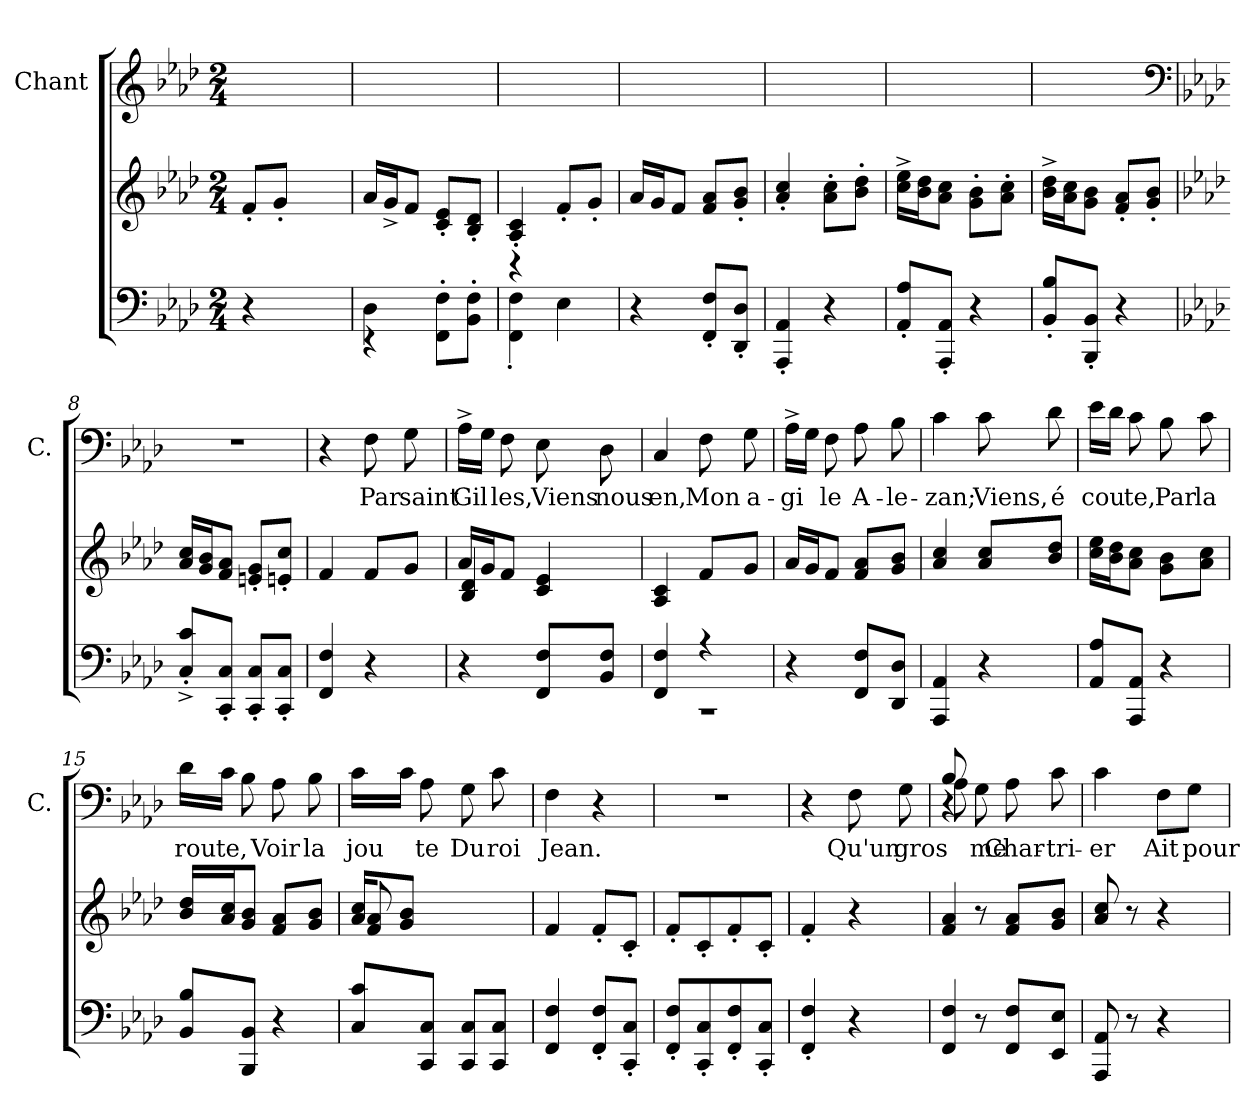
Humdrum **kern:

**kern	**kern	**kern	**text
*part3	*part2	*part1	*part1
*staff3	*staff2	*staff1	*staff1
*	*	*I"Chant	*
*	*	*I'C.	*
*clefF4	*clefG2	*clefG2	*
*k[b-e-a-d-]	*k[b-e-a-d-]	*k[b-e-a-d-]	*
*M2/4	*M2/4	*M2/4	*
=1	=1	=1	=1
4r	8f'<i/L	2ryy	.
.	8g'<i/J	.	.
4ryy	4ryy	.	.
=2	=2	=2	=2
*^	*	*	*
4D-j\	4r	16a-i/LL	2ryy	.
.	.	16g^<i/J	.	.
.	.	8fi/J	.	.
8FFj'>\ 8Fj'>\L	4ryy	8e-i'</ 8ci'</L	.	.
8BB-j'>\ 8Fj'>\J	.	8d-i'</ 8B-i'</J	.	.
=3	=3	=3	=3	=3
4r	4FFj'>\ 4Fj'>\	4ci'</ 4A-i'</	2ryy	.
4ryy	4E-j\	8f'<i/L	.	.
.	.	8g'<'<i/J	.	.
*v	*v	*	*	*
=4	=4	=4	=4
4r	16a-i/LL	2ryy	.
.	16gi/J	.	.
.	8fi/J	.	.
8Fj'>'</ 8FFj'>'</L	8a-i/ 8fi/L	.	.
8D-j'</ 8DD-j'</J	8b-i'</ 8gi'</J	.	.
=5	=5	=5	=5
4AA-j'</ 4AAA-j'</	4cci'</ 4a-i'</	2ryy	.
4r	8a-i'>\ 8cci'>\L	.	.
.	8b-i'>\ 8dd-i'>\J	.	.
=6	=6	=6	=6
8A-j'</ 8AA-j'</L	16cci^>\ 16ee-i^>\LL	2ryy	.
.	16b-i\ 16dd-i\J	.	.
8AA-j'<'</ 8AAA-j'<'</J	8a-i\ 8cci\J	.	.
4r	8gi'>\ 8b-i'>\L	.	.
.	8a-i'>\ 8cci'>\J	.	.
=7	=7	=7	=7
8B-j'</ 8BB-j'</L	16b-i^>\ 16dd-i^>\LL	2ryy	.
.	16a-i\ 16cci\J	.	.
8BB-j'</ 8BBB-j'</J	8b-i\ 8gi\J	.	.
4r	8a-i'</ 8fi'</L	.	.
.	8b-i'</ 8gi'</J	.	.
*	*	*clefF4	*
!!LO:LB:g=z
=8	=8	=8	=8
*k[b-e-a-d-]	*k[b-e-a-d-]	*k[b-e-a-d-]	*
8cj^>'</ 8Cj^>'</L	16cci/ 16a-i/LL	2r	.
.	16b-i/ 16gi/J	.	.
8Cj'</ 8CCj'</J	8a-i/ 8fi/J	.	.
8Cj'</ 8CCj'</L	8eni'</ 8gi'</L	.	.
8Cj'</ 8CCj'</J	8cci'</ 8eni'</J	.	.
=9	=9	=9	=9
4Fj/ 4FFj/	4fi/	4r	.
4r	8fi/L	8Fi\	Par
.	8gi/J	8Gi\	saint
=10	=10	=10	=10
*	*^	*	*
4r	16a-i/LL	4B-Z/ 4d-Z/	16A-^>i\LL	Gil
.	16gi/J	.	16Gi\JJ	--
.	8fi/J	.	8Fi\	les,
8Fj/ 8FFj/L	4e-i/ 4ci/	4ryy	8E-i\	Viens
8Fj/ 8BB-j/J	.	.	8D-i\	nous
*	*v	*v	*	*
=11	=11	=11	=11
*^	*	*	*
4Fj/ 4FFj/	2r	4ci/ 4A-i/	4Ci/	en,
4r	.	8fi/L	8Fi\	Mon
.	.	8gi/J	8Gi\	a-
*v	*v	*	*	*
=12	=12	=12	=12
4r	16a-i/LL	16A-^>i\LL	gi
.	16gi/J	16Gi\JJ	--
.	8fi/J	8Fi\	le
8Fj/ 8FFj/L	8a-i/ 8fi/L	8A-i\	A-
8D-j/ 8DD-j/J	8b-i/ 8gi/J	8B-i\	le-
=13	=13	=13	=13
4AA-j/ 4AAA-j/	4cci/ 4a-i/	4ci\	zan;
4r	8cci/ 8a-i/L	8ci\	Viens,
.	8dd-i/ 8b-i/J	8d-i\	é
!!LO:LB:g=z
=14	=14	=14	=14
8A-j/ 8AA-j/L	16cci\ 16ee-i\LL	16e-i\LL	cou
.	16dd-i\ 16b-i\J	16d-i\JJ	--
8AA-j/ 8AAA-j/J	8cci\ 8a-i\J	8ci\	te,
4r	8gi\ 8b-i\L	8B-i\	Par
.	8cci\ 8a-i\J	8ci\	la
=15	=15	=15	=15
8B-j/ 8BB-j/L	16dd-i/ 16b-i/LL	16d-i\LL	rou
.	16a-i/ 16cci/J	16ci\JJ	te,
8BB-j/ 8BBB-j/J	8b-i/ 8gi/J	8B-i\	.
4r	8a-i/ 8fi/L	8A-i\	Voir
.	8b-i/ 8gi/J	8B-i\	la
=16	=16	=16	=16
*	*^	*	*
8cj/ 8Cj/L	16cci/ 16a-i/KL	8fZ/ 8a-Z/	16ci\LL	jou
.	8b-i/ 8gi/J	.	16ci\JJ	.
8Cj/ 8CCj/J	.	4.ryy	8A-i\	te
.	4ryy	.	.	.
8Cj/ 8CCj/L	.	.	8Gi\	Du
8Cj/ 8CCj/J	.	.	8ci\	roi
.	16ryy	.	.	.
*	*v	*v	*	*
=17	=17	=17	=17
4Fj/ 4FFj/	4fi/	4Fi\	Jean.
8Fj'</ 8FFj'</L	8f'<i/L	4r	.
8Cj'</ 8CCj'</J	8c'<i/J	.	.
=18	=18	=18	=18
8Fj'</ 8FFj'</L	8f'<i/L	2r	.
8Cj'</ 8CCj'</	8c'<'<i/	.	.
8Fj'<'</ 8FFj'<'</	8f'<i/	.	.
8Cj'</ 8CCj'</J	8c'<i/J	.	.
=19	=19	=19	=19
4Fj'</ 4FFj'</	4f'<i/	4r	.
4r	4r	8Fi\	Qu'un
.	.	8Gi\	gros
!!LO:LB:g=z
=20	=20	=20	=20
*	*	*^	*
*	*	*	*^	*
8Fj/ 8FFj/J	8a-i/ 8fi/J	4r	8B-j/	8A-Z\	--
8r	8r	.	8Gj\	4.ryy	me
8Fj/ 8FFj/L	8a-i/ 8fi/L	8A-i\	4ryy	.	Char-
8E-j/ 8EE-j/J	8gi/ 8b-i/J	8ci\	.	.	tri-
*	*	*v	*v	*v	*
=21	=21	=21	=21
8AA-j/ 8AAA-j/	8cci/ 8a-i/	4ci\	er
8r	8r	.	.
4r	4r	8Fi\L	Ait
.	.	8Gi\J	pour
=	=	=	=
*-	*-	*-	*-
